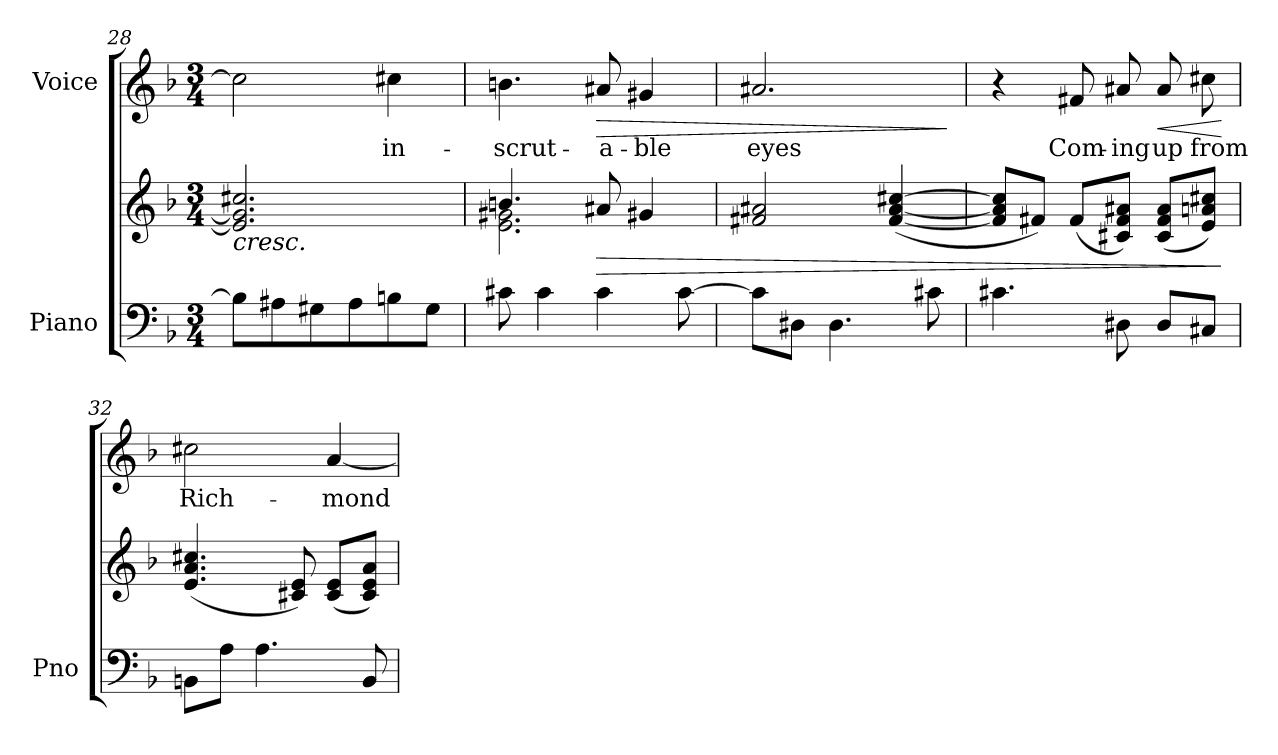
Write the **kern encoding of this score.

**kern	**kern	**dynam	**kern	**text	**dynam
*part2	*part2	*part2	*part1	*part1	*part1
*staff3	*staff2	*staff2/3	*staff1	*staff1	*staff1
*I"Piano	*	*	*I"Voice	*	*
*I'Pno	*	*	*	*	*
*clefF4	*clefG2	*	*clefG2	*	*
*k[b-]	*k[b-]	*	*k[b-]	*	*
*M3/4	*M3/4	*	*M3/4	*	*
=28	=28	=28	=28	=28	=28
!	!	!LO:HP:b	!	!	!
8B\L]	2.e/] 2.g#/] 2.cc#X/	<	2cc#\]	.	.
8A#X\	.	.	.	.	.
8G#X\	.	.	.	.	.
8A#\	.	.	.	.	.
8Bn\	.	.	4cc#X\	in-	.
8G#\J	.	.	.	.	.
=29	=29	=29	=29	=29	=29
*	*^	*	*	*	*
8c#X\	4.bn/	2.e\ 2.g#X\	.	4.bn\	-scrut-	.
4c#\	.	.	.	.	.	.
!	!	!	!LO:HP:b	!	!	!LO:HP:b
4c#\	8a#X/	.	>	8a#X/	-a-	>
.	4g#X/	.	.	4g#X/	-ble	.
[8c#\	.	.	.	.	.	.
*	*v	*v	*	*	*	*
.	.	[	.	.	.
=30	=30	=30	=30	=30	=30
8c#\L]	2f#X/ 2a#X/	.	2.a#X/	eyes	.
8D#X\J	.	.	.	.	.
4.D#\	.	.	.	.	.
.	(<[4f#/ [4a#/ [4cc#X/	.	.	.	.
8c#X\	.	.	.	.	.
.	.	.	.	.	]
=31	=31	=31	=31	=31	=31
4.c#X\	8f#/] 8a#/] 8cc#/]L	.	4r	.	.
.	8f#X/J)	.	.	.	.
.	(8f#/L	.	8f#X/	Com-	.
8D#X\	8c#X/ 8f#/ 8a#X/J)	.	8a#X/	-ing	.
!	!	!	!	!	!LO:HP:b
8D#/L	(8c#/ 8f#/ 8a#/L	.	8a#/	up	<
8C#X/J	8e/ 8an/ 8cc#X/J)	.	8cc#X\	from	.
.	.	]	.	.	[
=32	=32	=32	=32	=32	=32
8BBn\L	(>4.e/ 4.a/ 4.cc#X/	.	2cc#X\	Rich-	.
8A\J	.	.	.	.	.
4.A\	.	.	.	.	.
.	8c#X/ 8e/)	.	.	.	.
.	(8c#/ 8e/L	.	[4a/	-mond	.
8BB/	8c#/ 8e/ 8a/J)	.	.	.	.
=	=	=	=	=	=
*-	*-	*-	*-	*-	*-
